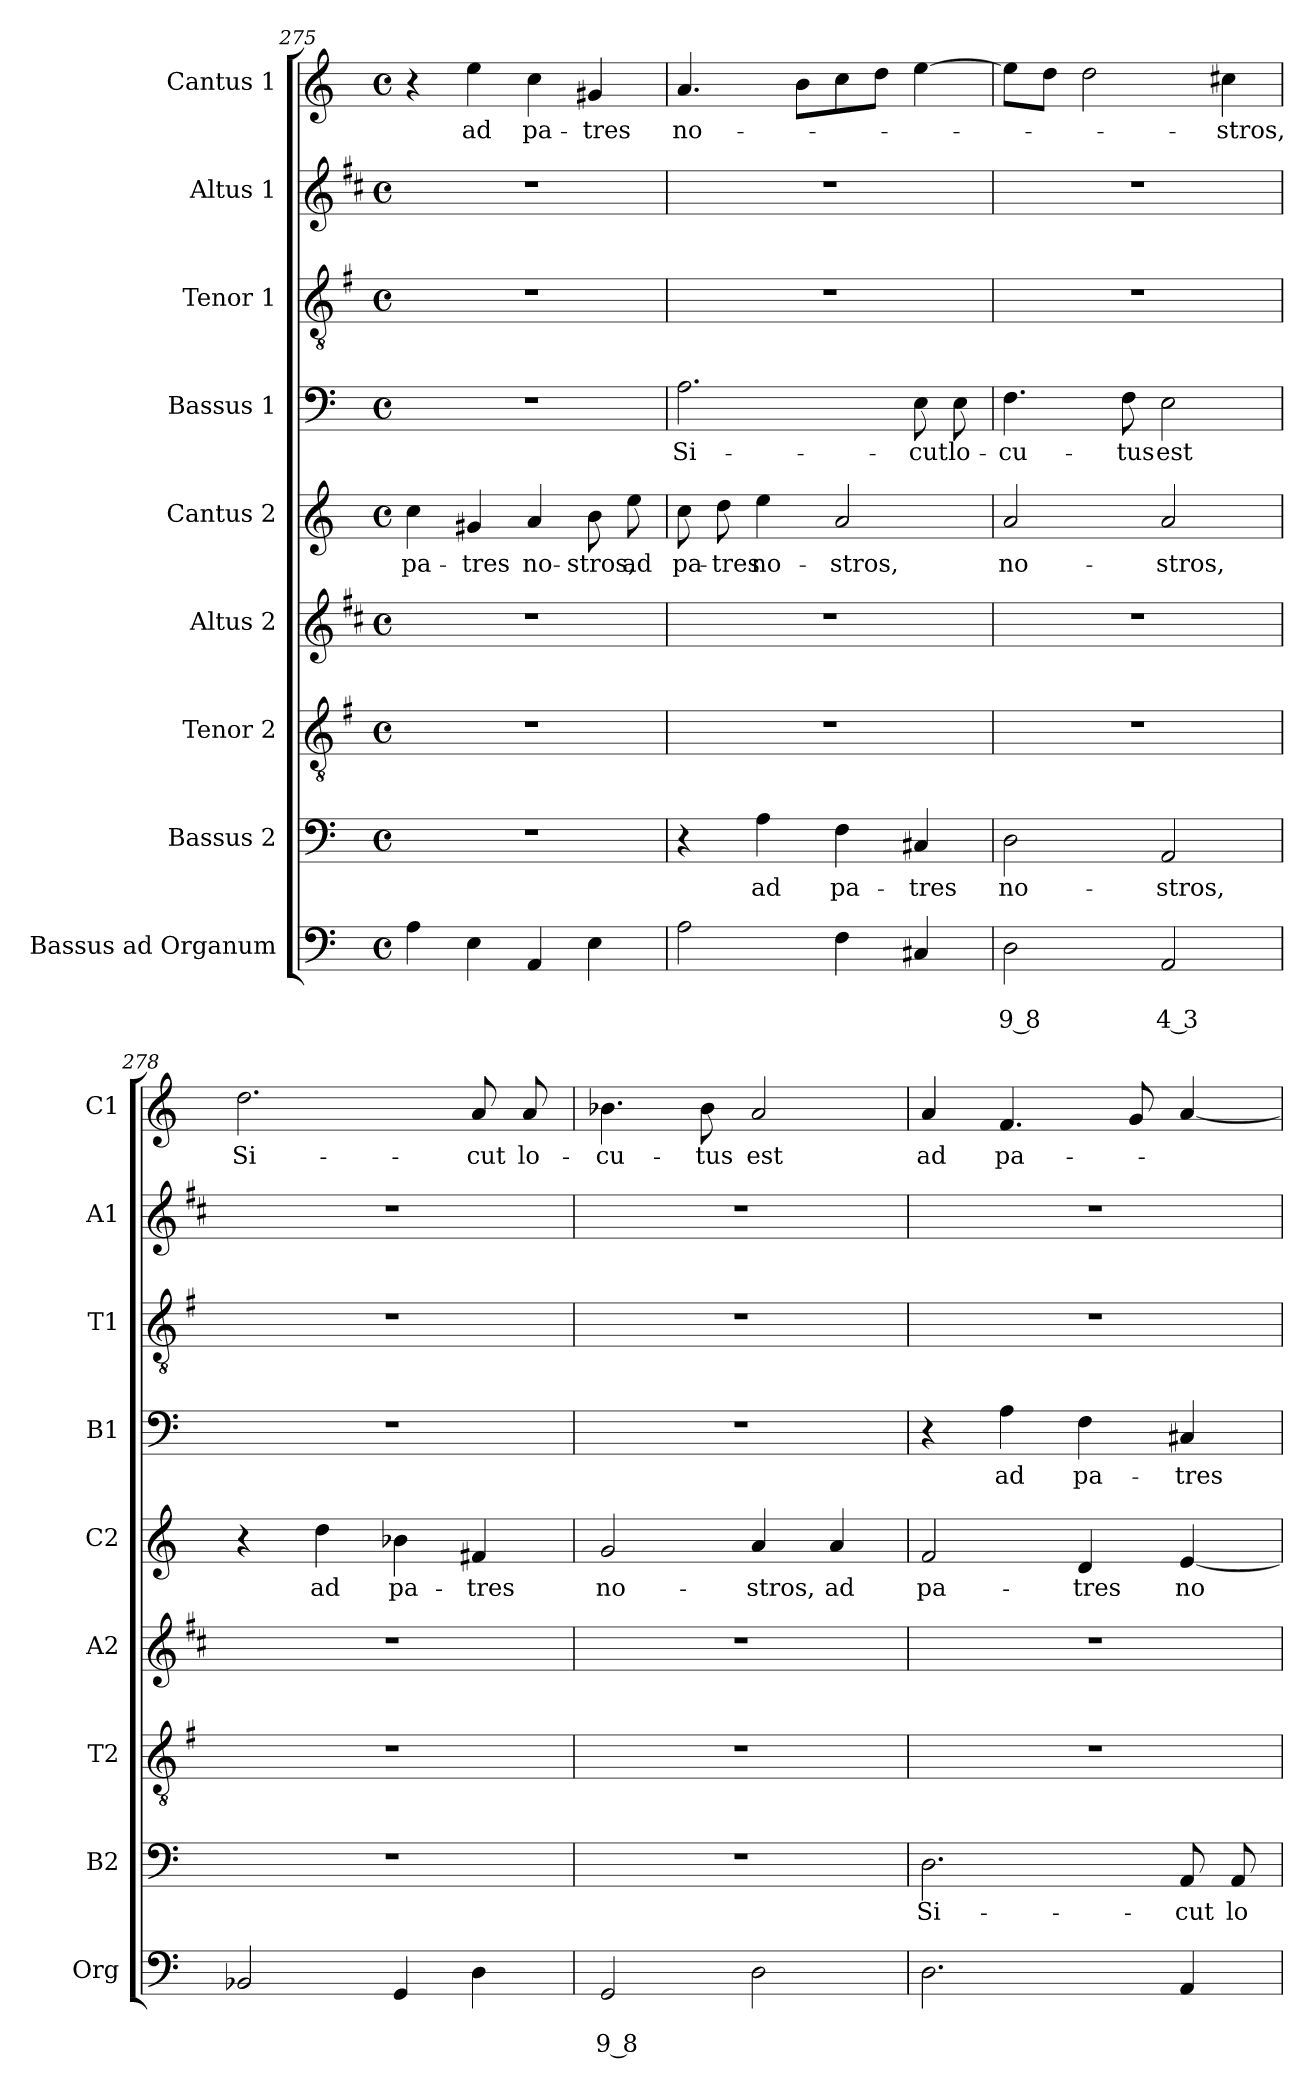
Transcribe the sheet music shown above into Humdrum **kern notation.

**kern	**text	**text	**kern	**text	**kern	**kern	**kern	**text	**kern	**text	**kern	**kern	**kern	**text
*part9	*part9	*part9	*part8	*part8	*part7	*part6	*part5	*part5	*part4	*part4	*part3	*part2	*part1	*part1
*staff9	*staff9	*staff9	*staff8	*staff8	*staff7	*staff6	*staff5	*staff5	*staff4	*staff4	*staff3	*staff2	*staff1	*staff1
*I"Bassus ad Organum	*	*	*I"Bassus 2	*	*I"Tenor 2	*I"Altus 2	*I"Cantus 2	*	*I"Bassus 1	*	*I"Tenor 1	*I"Altus 1	*I"Cantus 1	*
*I'Org	*	*	*I'B2	*	*I'T2	*I'A2	*I'C2	*	*I'B1	*	*I'T1	*I'A1	*I'C1	*
*clefF4	*	*	*clefF4	*	*clefGv2	*clefG2	*clefG2	*	*clefF4	*	*clefGv2	*clefG2	*clefG2	*
*	*	*	*	*	*ITrd4c7	*ITrd1c2	*	*	*	*	*ITrd4c7	*ITrd1c2	*	*
*k[]	*	*	*k[]	*	*k[]	*k[]	*k[]	*	*k[]	*	*k[]	*k[]	*k[]	*
*C:	*	*	*C:	*	*C:	*C:	*C:	*	*C:	*	*C:	*C:	*C:	*
*M4/4	*	*	*M4/4	*	*M4/4	*M4/4	*M4/4	*	*M4/4	*	*M4/4	*M4/4	*M4/4	*
*met(c)	*	*	*met(c)	*	*met(c)	*met(c)	*met(c)	*	*met(c)	*	*met(c)	*met(c)	*met(c)	*
=275	=275	=275	=275	=275	=275	=275	=275	=275	=275	=275	=275	=275	=275	=275
!	!	!	!	!	!	!	!	!LO:LY:b	!	!	!	!	!	!
4A\	.	.	1r	.	1r	1r	4cc\	pa-	1r	.	1r	1r	4r	.
!	!	!	!	!	!	!	!	!LO:LY:b	!	!	!	!	!	!LO:LY:b
4E\	.	.	.	.	.	.	4g#X/	-tres	.	.	.	.	4ee\	ad
!	!	!	!	!	!	!	!	!LO:LY:b	!	!	!	!	!	!LO:LY:b
4AA/	.	.	.	.	.	.	4a/	no-	.	.	.	.	4cc\	pa-
!	!	!	!	!	!	!	!	!LO:LY:b	!	!	!	!	!	!LO:LY:b
4E\	.	.	.	.	.	.	8b\	-stros,	.	.	.	.	4g#X/	-tres
!	!	!	!	!	!	!	!	!LO:LY:b	!	!	!	!	!	!
.	.	.	.	.	.	.	8ee\	ad	.	.	.	.	.	.
=276	=276	=276	=276	=276	=276	=276	=276	=276	=276	=276	=276	=276	=276	=276
!	!	!	!	!	!	!	!	!LO:LY:b	!	!LO:LY:b	!	!	!	!LO:LY:b
2A\	.	.	4r	.	1r	1r	8cc\	pa-	2.A\	Si-	1r	1r	4.a/	no-
!	!	!	!	!	!	!	!	!LO:LY:b	!	!	!	!	!	!
.	.	.	.	.	.	.	8dd\	-tres	.	.	.	.	.	.
!	!	!	!	!LO:LY:b	!	!	!	!LO:LY:b	!	!	!	!	!	!
.	.	.	4A\	ad	.	.	4ee\	no-	.	.	.	.	.	.
.	.	.	.	.	.	.	.	.	.	.	.	.	8b\L	.
!	!	!	!	!LO:LY:b	!	!	!	!LO:LY:b	!	!	!	!	!	!
4F\	.	.	4F\	pa-	.	.	2a/	-stros,	.	.	.	.	8cc\	.
.	.	.	.	.	.	.	.	.	.	.	.	.	8dd\J	.
!	!	!	!	!LO:LY:b	!	!	!	!	!	!LO:LY:b	!	!	!	!
4C#X/	.	.	4C#X/	-tres	.	.	.	.	8E\	-cut	.	.	[4ee\	.
!	!	!	!	!	!	!	!	!	!	!LO:LY:b	!	!	!	!
.	.	.	.	.	.	.	.	.	8E\	lo-	.	.	.	.
=277	=277	=277	=277	=277	=277	=277	=277	=277	=277	=277	=277	=277	=277	=277
!	!	!LO:LY:b	!	!LO:LY:b	!	!	!	!LO:LY:b	!	!LO:LY:b	!	!	!	!
2D\	.	9 8	2D\	no-	1r	1r	2a/	no-	4.F\	-cu-	1r	1r	8ee\L]	.
.	.	.	.	.	.	.	.	.	.	.	.	.	8dd\J	.
.	.	.	.	.	.	.	.	.	.	.	.	.	2dd\	.
!	!	!	!	!	!	!	!	!	!	!LO:LY:b	!	!	!	!
.	.	.	.	.	.	.	.	.	8F\	-tus	.	.	.	.
!	!	!LO:LY:b	!	!LO:LY:b	!	!	!	!LO:LY:b	!	!LO:LY:b	!	!	!	!
2AA/	.	4 3	2AA/	-stros,	.	.	2a/	-stros,	2E\	est	.	.	.	.
!	!	!	!	!	!	!	!	!	!	!	!	!	!	!LO:LY:b
.	.	.	.	.	.	.	.	.	.	.	.	.	4cc#X\	-stros,
=278	=278	=278	=278	=278	=278	=278	=278	=278	=278	=278	=278	=278	=278	=278
!	!	!	!	!	!	!	!	!	!	!	!	!	!	!LO:LY:b
2BB-X/	.	.	1r	.	1r	1r	4r	.	1r	.	1r	1r	2.dd\	Si-
!	!	!	!	!	!	!	!	!LO:LY:b	!	!	!	!	!	!
.	.	.	.	.	.	.	4dd\	ad	.	.	.	.	.	.
!	!	!	!	!	!	!	!	!LO:LY:b	!	!	!	!	!	!
4GG/	.	.	.	.	.	.	4b-X\	pa-	.	.	.	.	.	.
!	!	!	!	!	!	!	!	!LO:LY:b	!	!	!	!	!	!LO:LY:b
4D\	.	.	.	.	.	.	4f#X/	-tres	.	.	.	.	8a/	-cut
!	!	!	!	!	!	!	!	!	!	!	!	!	!	!LO:LY:b
.	.	.	.	.	.	.	.	.	.	.	.	.	8a/	lo-
!!LO:LB:g=z
=279	=279	=279	=279	=279	=279	=279	=279	=279	=279	=279	=279	=279	=279	=279
!	!	!LO:LY:b	!	!	!	!	!	!LO:LY:b	!	!	!	!	!	!LO:LY:b
2GG/	.	9 8	1r	.	1r	1r	2g/	no-	1r	.	1r	1r	4.b-X\	-cu-
!	!	!	!	!	!	!	!	!	!	!	!	!	!	!LO:LY:b
.	.	.	.	.	.	.	.	.	.	.	.	.	8b-\	-tus
!	!	!	!	!	!	!	!	!LO:LY:b	!	!	!	!	!	!LO:LY:b
2D\	.	.	.	.	.	.	4a/	-stros,	.	.	.	.	2a/	est
!	!	!	!	!	!	!	!	!LO:LY:b	!	!	!	!	!	!
.	.	.	.	.	.	.	4a/	ad	.	.	.	.	.	.
=280	=280	=280	=280	=280	=280	=280	=280	=280	=280	=280	=280	=280	=280	=280
!	!	!	!	!LO:LY:b	!	!	!	!LO:LY:b	!	!	!	!	!	!LO:LY:b
2.D\	.	.	2.D\	Si-	1r	1r	2f/	pa-	4r	.	1r	1r	4a/	ad
!	!	!	!	!	!	!	!	!	!	!LO:LY:b	!	!	!	!LO:LY:b
.	.	.	.	.	.	.	.	.	4A\	ad	.	.	4.f/	pa-
!	!	!	!	!	!	!	!	!LO:LY:b	!	!LO:LY:b	!	!	!	!
.	.	.	.	.	.	.	4d/	-tres	4F\	pa-	.	.	.	.
.	.	.	.	.	.	.	.	.	.	.	.	.	8g/	.
!	!	!	!	!LO:LY:b	!	!	!	!LO:LY:b	!	!LO:LY:b	!	!	!	!
4AA/	.	.	8AA/	-cut	.	.	[4e/	no-	4C#X/	-tres	.	.	[4a/	.
!	!	!	!	!LO:LY:b	!	!	!	!	!	!	!	!	!	!
.	.	.	8AA/	lo-	.	.	.	.	.	.	.	.	.	.
=	=	=	=	=	=	=	=	=	=	=	=	=	=	=
*-	*-	*-	*-	*-	*-	*-	*-	*-	*-	*-	*-	*-	*-	*-
